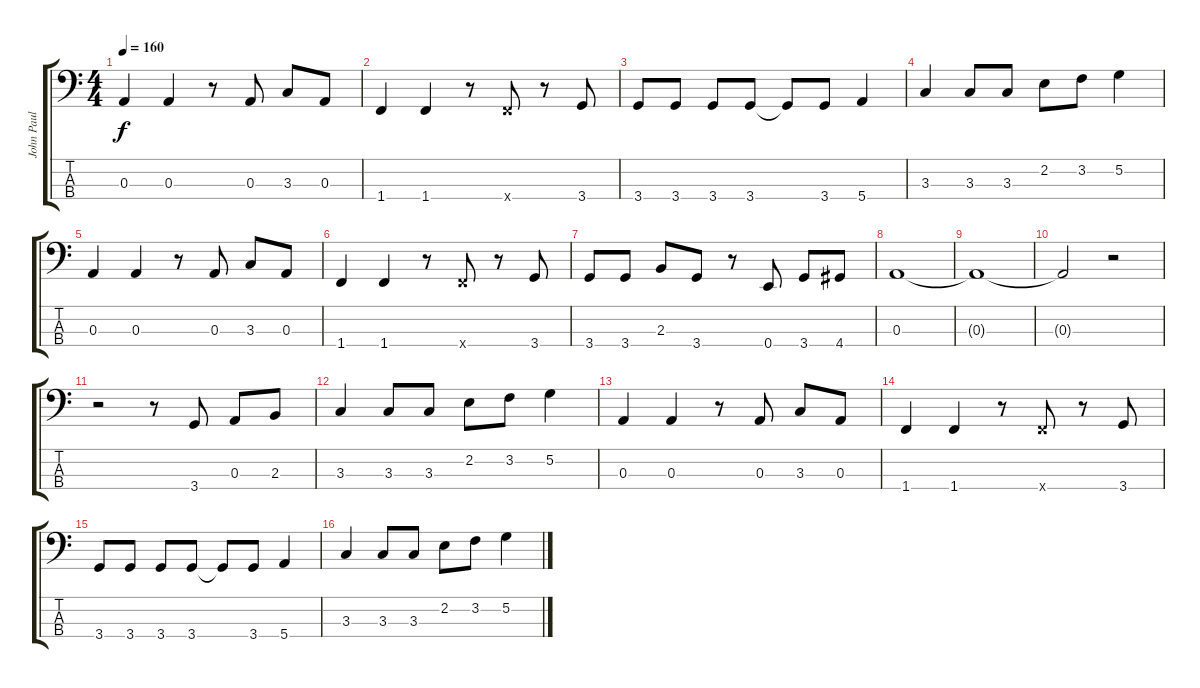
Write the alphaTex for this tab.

\track ("John Paul Jones - Bass" "John Paul ") {instrument electricbassfinger}
\staff {score tabs}
\tuning (G2 D2 A1 E1) {hide}
\ts (4 4)
\tempo 160
\clef f4
\ks c
0.3.4{dy f} 0.3.4 r.8 0.3.8 3.3.8 0.3.8 |
1.4.4 1.4.4 r.8 1.4{x}.8 r.8 3.4.8 |
3.4.8 3.4.8 3.4.8 3.4.8 3.4{t}.8 3.4.8 5.4.4 |
3.3.4 3.3.8 3.3.8 2.2.8 3.2.8 5.2.4 |
0.3.4 0.3.4 r.8 0.3.8 3.3.8 0.3.8 |
1.4.4 1.4.4 r.8 1.4{x}.8 r.8 3.4.8 |
3.4.8 3.4.8 2.3.8 3.4.8 r.8 0.4.8 3.4.8 4.4.8 |
0.3.1 |
0.3{t}.1 |
0.3{t}.2 r.2 |
r.2 r.8 3.4.8 0.3.8 2.3.8 |
3.3.4 3.3.8 3.3.8 2.2.8 3.2.8 5.2.4 |
0.3.4 0.3.4 r.8 0.3.8 3.3.8 0.3.8 |
1.4.4 1.4.4 r.8 1.4{x}.8 r.8 3.4.8 |
3.4.8 3.4.8 3.4.8 3.4.8 3.4{t}.8 3.4.8 5.4.4 |
3.3.4 3.3.8 3.3.8 2.2.8 3.2.8 5.2.4
